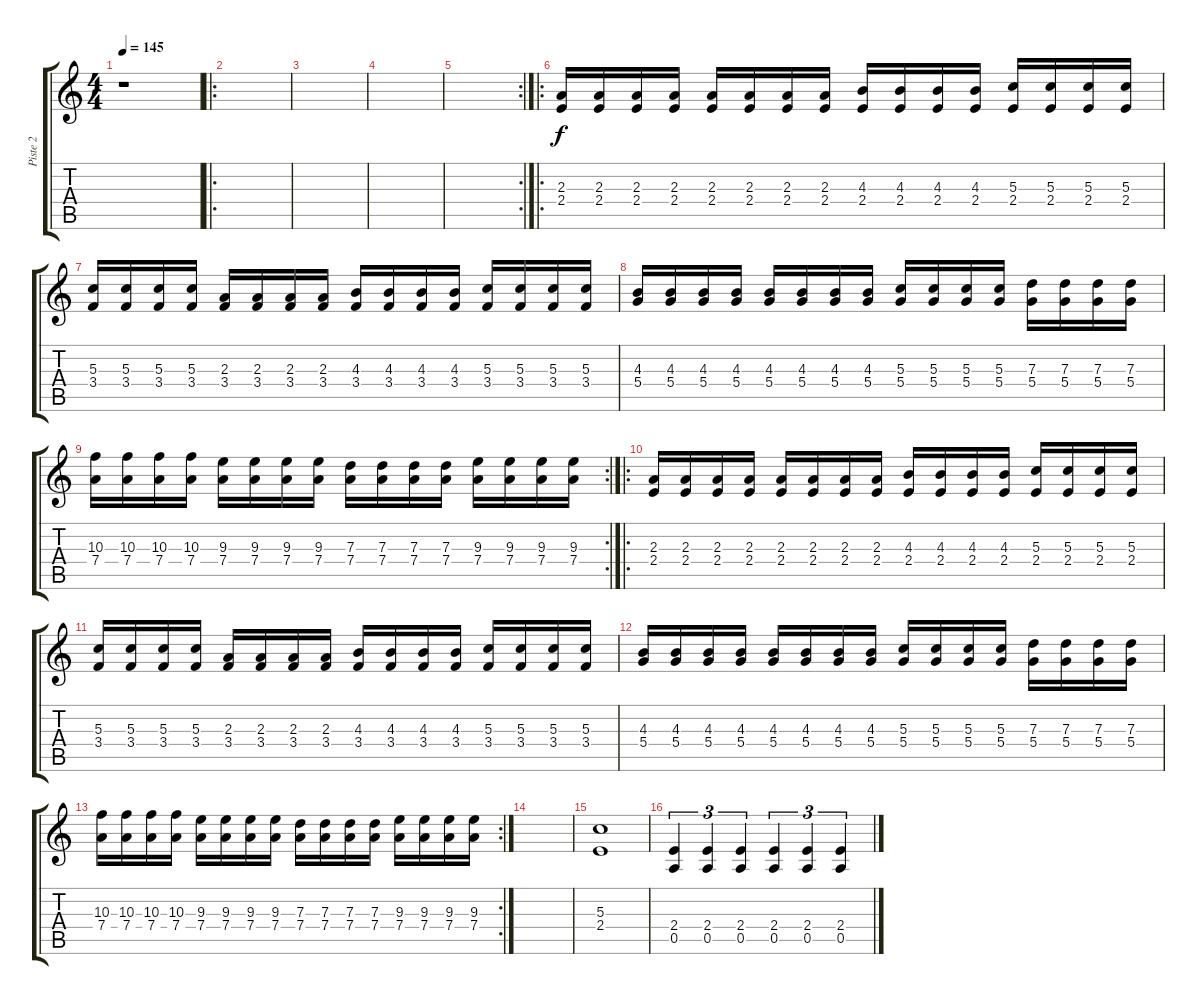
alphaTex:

\track ("Piste 2" "Piste 2") {instrument overdrivenguitar}
\staff {score tabs}
\tuning (E4 B3 G3 D3 A2 E2) {hide}
\ts (4 4)
\tempo 145
\clef g2
\ks c
r.1{dy f instrument overdrivenguitar} |
\ro
|
|
|
\rc 2
|
\ro
(2.3 2.4).16 (2.3 2.4).16 (2.3 2.4).16 (2.3 2.4).16 (2.3 2.4).16 (2.3 2.4).16 (2.3 2.4).16 (2.3 2.4).16 (4.3 2.4).16 (4.3 2.4).16 (4.3 2.4).16 (4.3 2.4).16 (5.3 2.4).16 (5.3 2.4).16 (5.3 2.4).16 (5.3 2.4).16 |
(5.3 3.4).16 (5.3 3.4).16 (5.3 3.4).16 (5.3 3.4).16 (2.3 3.4).16 (2.3 3.4).16 (2.3 3.4).16 (2.3 3.4).16 (4.3 3.4).16 (4.3 3.4).16 (4.3 3.4).16 (4.3 3.4).16 (5.3 3.4).16 (5.3 3.4).16 (5.3 3.4).16 (5.3 3.4).16 |
(4.3 5.4).16 (4.3 5.4).16 (4.3 5.4).16 (4.3 5.4).16 (4.3 5.4).16 (4.3 5.4).16 (4.3 5.4).16 (4.3 5.4).16 (5.3 5.4).16 (5.3 5.4).16 (5.3 5.4).16 (5.3 5.4).16 (7.3 5.4).16 (7.3 5.4).16 (7.3 5.4).16 (7.3 5.4).16 |
\rc 2
(10.3 7.4).16 (10.3 7.4).16 (10.3 7.4).16 (10.3 7.4).16 (9.3 7.4).16 (9.3 7.4).16 (9.3 7.4).16 (9.3 7.4).16 (7.3 7.4).16 (7.3 7.4).16 (7.3 7.4).16 (7.3 7.4).16 (9.3 7.4).16 (9.3 7.4).16 (9.3 7.4).16 (9.3 7.4).16 |
\ro
(2.3 2.4).16 (2.3 2.4).16 (2.3 2.4).16 (2.3 2.4).16 (2.3 2.4).16 (2.3 2.4).16 (2.3 2.4).16 (2.3 2.4).16 (4.3 2.4).16 (4.3 2.4).16 (4.3 2.4).16 (4.3 2.4).16 (5.3 2.4).16 (5.3 2.4).16 (5.3 2.4).16 (5.3 2.4).16 |
(5.3 3.4).16 (5.3 3.4).16 (5.3 3.4).16 (5.3 3.4).16 (2.3 3.4).16 (2.3 3.4).16 (2.3 3.4).16 (2.3 3.4).16 (4.3 3.4).16 (4.3 3.4).16 (4.3 3.4).16 (4.3 3.4).16 (5.3 3.4).16 (5.3 3.4).16 (5.3 3.4).16 (5.3 3.4).16 |
(4.3 5.4).16 (4.3 5.4).16 (4.3 5.4).16 (4.3 5.4).16 (4.3 5.4).16 (4.3 5.4).16 (4.3 5.4).16 (4.3 5.4).16 (5.3 5.4).16 (5.3 5.4).16 (5.3 5.4).16 (5.3 5.4).16 (7.3 5.4).16 (7.3 5.4).16 (7.3 5.4).16 (7.3 5.4).16 |
\rc 2
(10.3 7.4).16 (10.3 7.4).16 (10.3 7.4).16 (10.3 7.4).16 (9.3 7.4).16 (9.3 7.4).16 (9.3 7.4).16 (9.3 7.4).16 (7.3 7.4).16 (7.3 7.4).16 (7.3 7.4).16 (7.3 7.4).16 (9.3 7.4).16 (9.3 7.4).16 (9.3 7.4).16 (9.3 7.4).16 |
|
(5.3 2.4).1 |
(2.4 0.5).4{tu (3 2)} (2.4 0.5).4{tu (3 2)} (2.4 0.5).4{tu (3 2)} (2.4 0.5).4{tu (3 2)} (2.4 0.5).4{tu (3 2)} (2.4 0.5).4{tu (3 2)}
